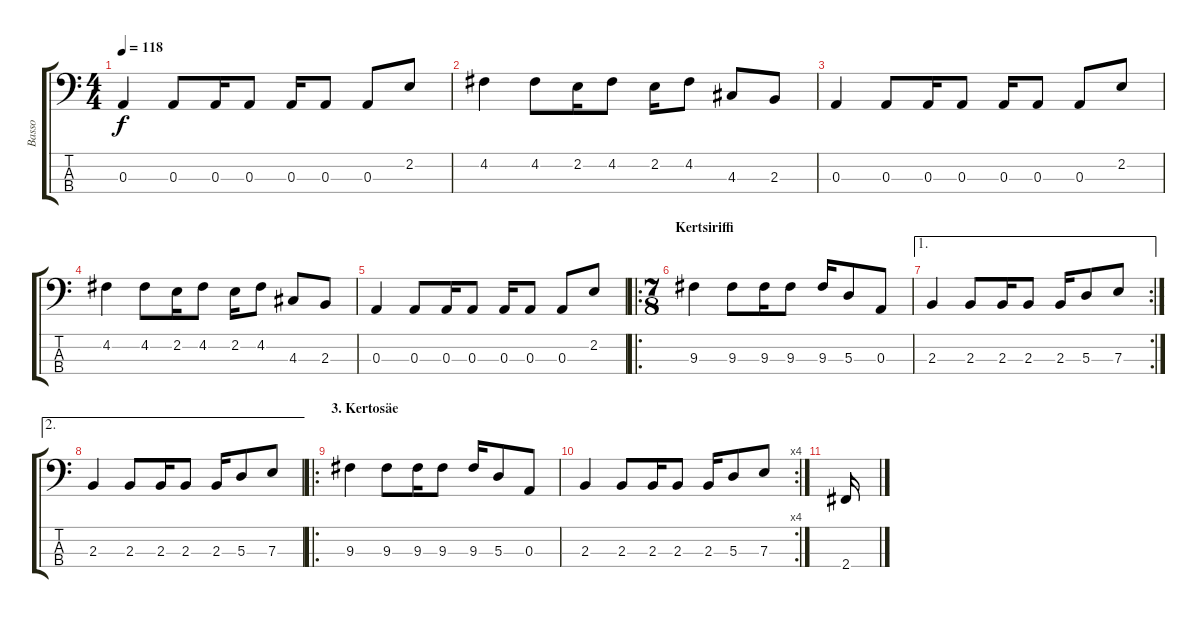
\track ("Basso" "Basso") {instrument electricbasspick}
\staff {score tabs}
\tuning (G2 D2 A1 E1) {hide}
\ts (4 4)
\tempo 118
\clef f4
\ks c
0.3.4{dy f} 0.3.8 0.3.16 0.3.8 0.3.16 0.3.8 0.3.8 2.2.8 |
4.2.4 4.2.8 2.2.16 4.2.8 2.2.16 4.2.8 4.3.8 2.3.8 |
0.3.4 0.3.8 0.3.16 0.3.8 0.3.16 0.3.8 0.3.8 2.2.8 |
4.2.4 4.2.8 2.2.16 4.2.8 2.2.16 4.2.8 4.3.8 2.3.8 |
0.3.4 0.3.8 0.3.16 0.3.8 0.3.16 0.3.8 0.3.8 2.2.8 |
\ro
\ts (7 8)
\section ("" "Kertsiriffi")
9.3.4 9.3.8 9.3.16 9.3.8 9.3.16 5.3.8 0.3.8 |
\ae 1
\rc 2
2.3.4 2.3.8 2.3.16 2.3.8 2.3.16 5.3.8 7.3.8 |
\ae 2
2.3.4 2.3.8 2.3.16 2.3.8 2.3.16 5.3.8 7.3.8 |
\ro
\section ("" "3. Kertosäe")
9.3.4 9.3.8 9.3.16 9.3.8 9.3.16 5.3.8 0.3.8 |
\rc 4
2.3.4 2.3.8 2.3.16 2.3.8 2.3.16 5.3.8 7.3.8 |
2.4.16
